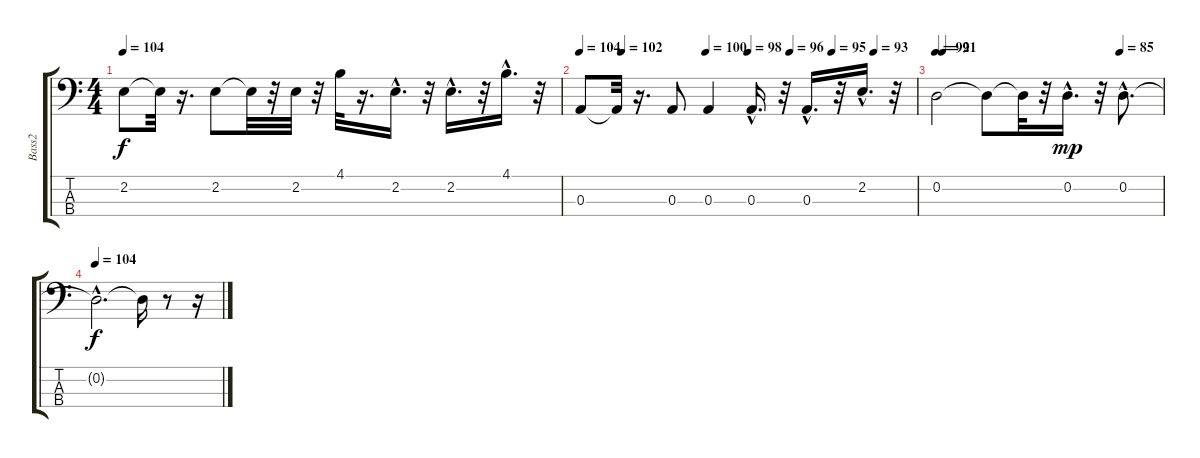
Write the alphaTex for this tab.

\track ("Bass2" "Bass2") {instrument electricbassfinger}
\staff {score tabs}
\tuning (G2 D2 A1 E1) {hide}
\ts (4 4)
\tempo 104
\clef f4
\ks c
2.2.8{dy f} 2.2{t}.32 r.16{d} 2.2.8 2.2{t}.32 r.32 2.2.32 r.32 4.1.32 r.16{d} 2.2{hac}.16{d} r.32 2.2{hac}.16{d} r.32 4.1{hac}.16{d} r.32 |
\tempo 104
\tempo (102 0.125)
\tempo (100 0.375)
\tempo (98 0.5)
\tempo (96 0.625)
\tempo (95 0.75)
\tempo (93 0.875)
0.3.8 0.3{t}.32 r.16{d} 0.3.8 0.3.4 0.3{hac}.16{d} r.32 0.3{hac}.16{d} r.32 2.2{hac}.16{d} r.32 |
\tempo 92
\tempo (91 0.03125)
\tempo (85 0.8125)
0.2.2 0.2{t}.8 0.2{t}.32 r.32 0.2{hac}.16{d dy mp} r.32 0.2{hac}.8{d} |
\tempo 104
0.2{hac t}.2{d dy f} 0.2{t}.16 r.8 r.16
